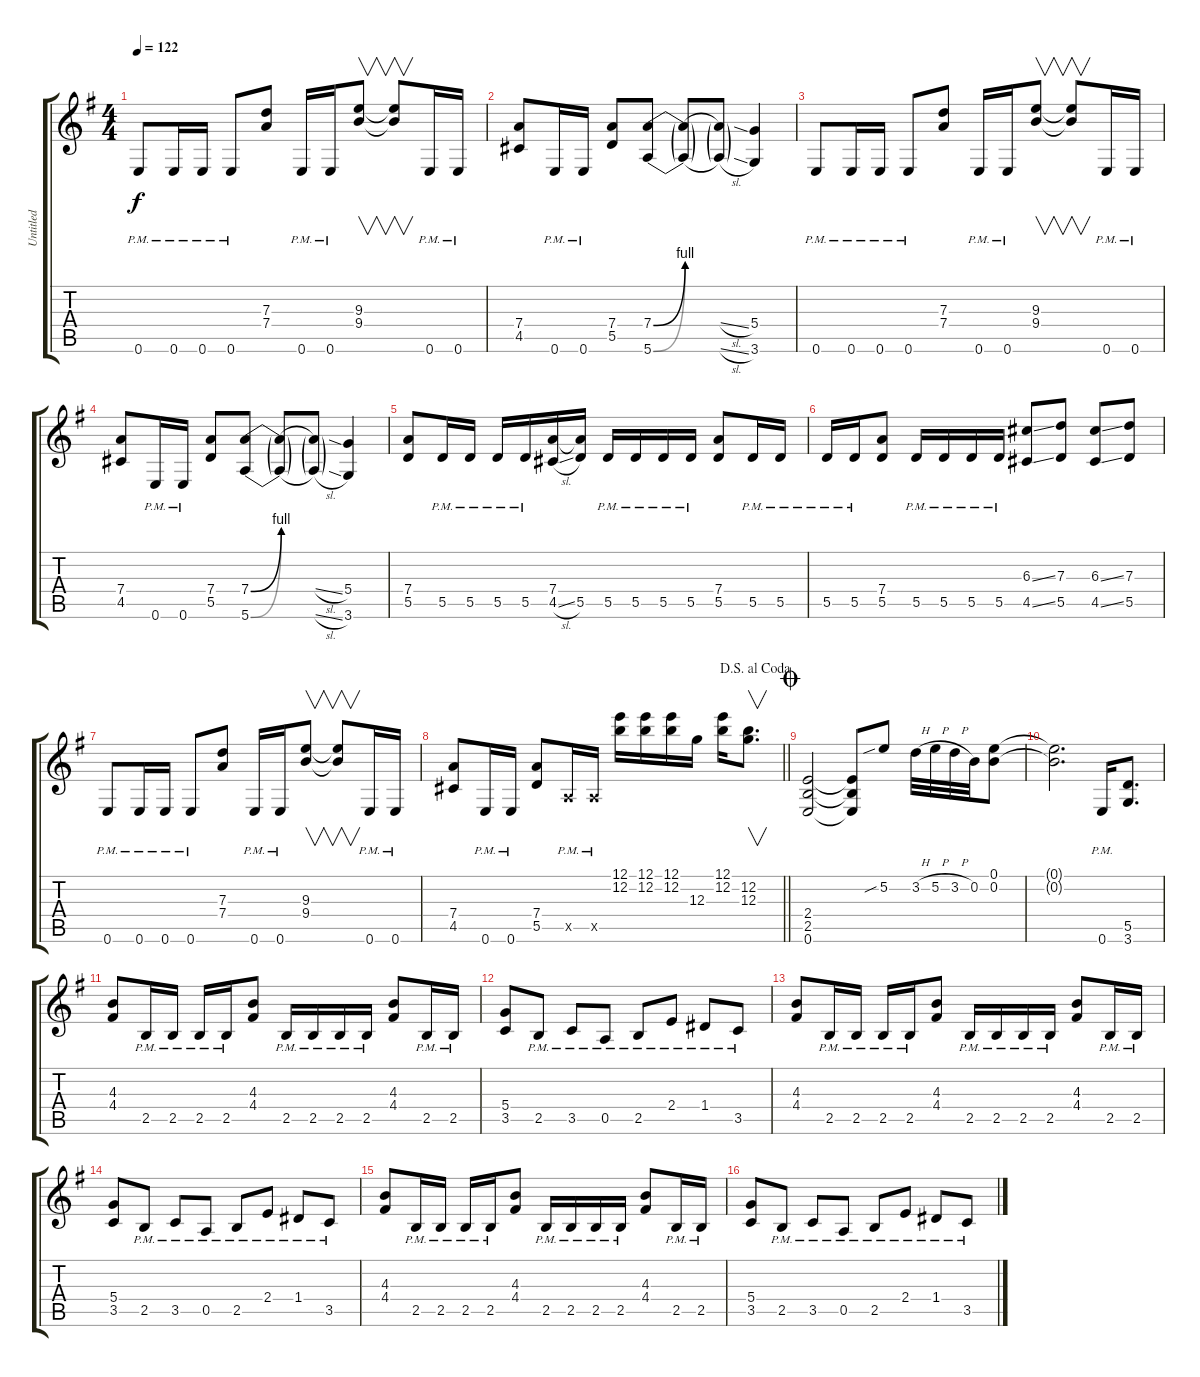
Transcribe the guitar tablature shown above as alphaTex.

\track ("Untitled" "Untitled") {instrument distortionguitar}
\staff {score tabs}
\tuning (E4 B3 G3 D3 A2 E2) {hide}
\ts (4 4)
\tempo 122
\clef g2
\ks g
0.6{pm}.8{dy f} 0.6{pm}.16 0.6{pm}.16 0.6{pm}.8 (7.3 7.4).8 0.6{pm}.16 0.6{pm}.16 (9.3 9.4).8{v} (9.3{t} 9.4{t}).8{v} 0.6{pm}.16 0.6{pm}.16 |
(7.4 4.5).8 0.6{pm}.16 0.6{pm}.16 (7.4 5.5).8 (7.4{be (bend 0 0 60 4)} 5.6{be (bend 0 0 60 4)}).8 (7.4{be (hold 40 0 60 0) t} 5.6{be (hold 40 0 60 0) t}).8 (7.4{sl t} 5.6{sl t}).8 (5.4 3.6).4 |
0.6{pm}.8 0.6{pm}.16 0.6{pm}.16 0.6{pm}.8 (7.3 7.4).8 0.6{pm}.16 0.6{pm}.16 (9.3 9.4).8{v} (9.3{t} 9.4{t}).8{v} 0.6{pm}.16 0.6{pm}.16 |
(7.4 4.5).8 0.6{pm}.16 0.6{pm}.16 (7.4 5.5).8 (7.4{be (bend 0 0 60 4)} 5.6{be (bend 0 0 60 4)}).8 (7.4{be (hold 40 0 60 0) t} 5.6{be (hold 40 0 60 0) t}).8 (7.4{sl t} 5.6{sl t}).8 (5.4 3.6).4 |
(7.4 5.5).8 5.5{pm}.16 5.5{pm}.16 5.5{pm}.16 5.5{pm}.16 (7.4 4.5{sl}).16 (7.4{t} 5.5).16 5.5{pm}.16 5.5{pm}.16 5.5{pm}.16 5.5{pm}.16 (7.4 5.5).8 5.5{pm}.16 5.5{pm}.16 |
5.5{pm}.16 5.5{pm}.16 (7.4 5.5).8 5.5{pm}.16 5.5{pm}.16 5.5{pm}.16 5.5{pm}.16 (6.3{ss} 4.5{ss}).8 (7.3 5.5).8 (6.3{ss} 4.5{ss}).8 (7.3 5.5).8 |
0.6{pm}.8 0.6{pm}.16 0.6{pm}.16 0.6{pm}.8 (7.3 7.4).8 0.6{pm}.16 0.6{pm}.16 (9.3 9.4).8{v} (9.3{t} 9.4{t}).8{v} 0.6{pm}.16 0.6{pm}.16 |
\jump dalsegnoalcoda
\barLineRight lightlight
(7.4 4.5).8 0.6{pm}.16 0.6{pm}.16 (7.4 5.5).8 0.5{pm x}.16 0.5{pm x}.16 (12.1 12.2).16 (12.1 12.2).16 (12.1 12.2).16 12.3.16 (12.1 12.2).16 (12.2 12.3).8{v d} |
\jump coda
(2.4 2.5 0.6).2 (2.4{t} 2.5{t} 0.6{t}).8 5.2{sib}.8 3.2{h}.32 5.2{h}.32 3.2{h}.32 0.2.32 (0.1 0.2).8 |
(0.1{t} 0.2{t}).2{d} 0.6{pm}.16 (5.5 3.6).8{d} |
(4.3 4.4).8 2.5{pm}.16 2.5{pm}.16 2.5{pm}.16 2.5{pm}.16 (4.3 4.4).8 2.5{pm}.16 2.5{pm}.16 2.5{pm}.16 2.5{pm}.16 (4.3 4.4).8 2.5{pm}.16 2.5{pm}.16 |
(5.4 3.5).8 2.5{pm}.8 3.5{pm}.8 0.5{pm}.8 2.5{pm}.8 2.4{pm}.8 1.4{pm}.8 3.5{pm}.8 |
(4.3 4.4).8 2.5{pm}.16 2.5{pm}.16 2.5{pm}.16 2.5{pm}.16 (4.3 4.4).8 2.5{pm}.16 2.5{pm}.16 2.5{pm}.16 2.5{pm}.16 (4.3 4.4).8 2.5{pm}.16 2.5{pm}.16 |
(5.4 3.5).8 2.5{pm}.8 3.5{pm}.8 0.5{pm}.8 2.5{pm}.8 2.4{pm}.8 1.4{pm}.8 3.5{pm}.8 |
(4.3 4.4).8 2.5{pm}.16 2.5{pm}.16 2.5{pm}.16 2.5{pm}.16 (4.3 4.4).8 2.5{pm}.16 2.5{pm}.16 2.5{pm}.16 2.5{pm}.16 (4.3 4.4).8 2.5{pm}.16 2.5{pm}.16 |
(5.4 3.5).8 2.5{pm}.8 3.5{pm}.8 0.5{pm}.8 2.5{pm}.8 2.4{pm}.8 1.4{pm}.8 3.5{pm}.8
